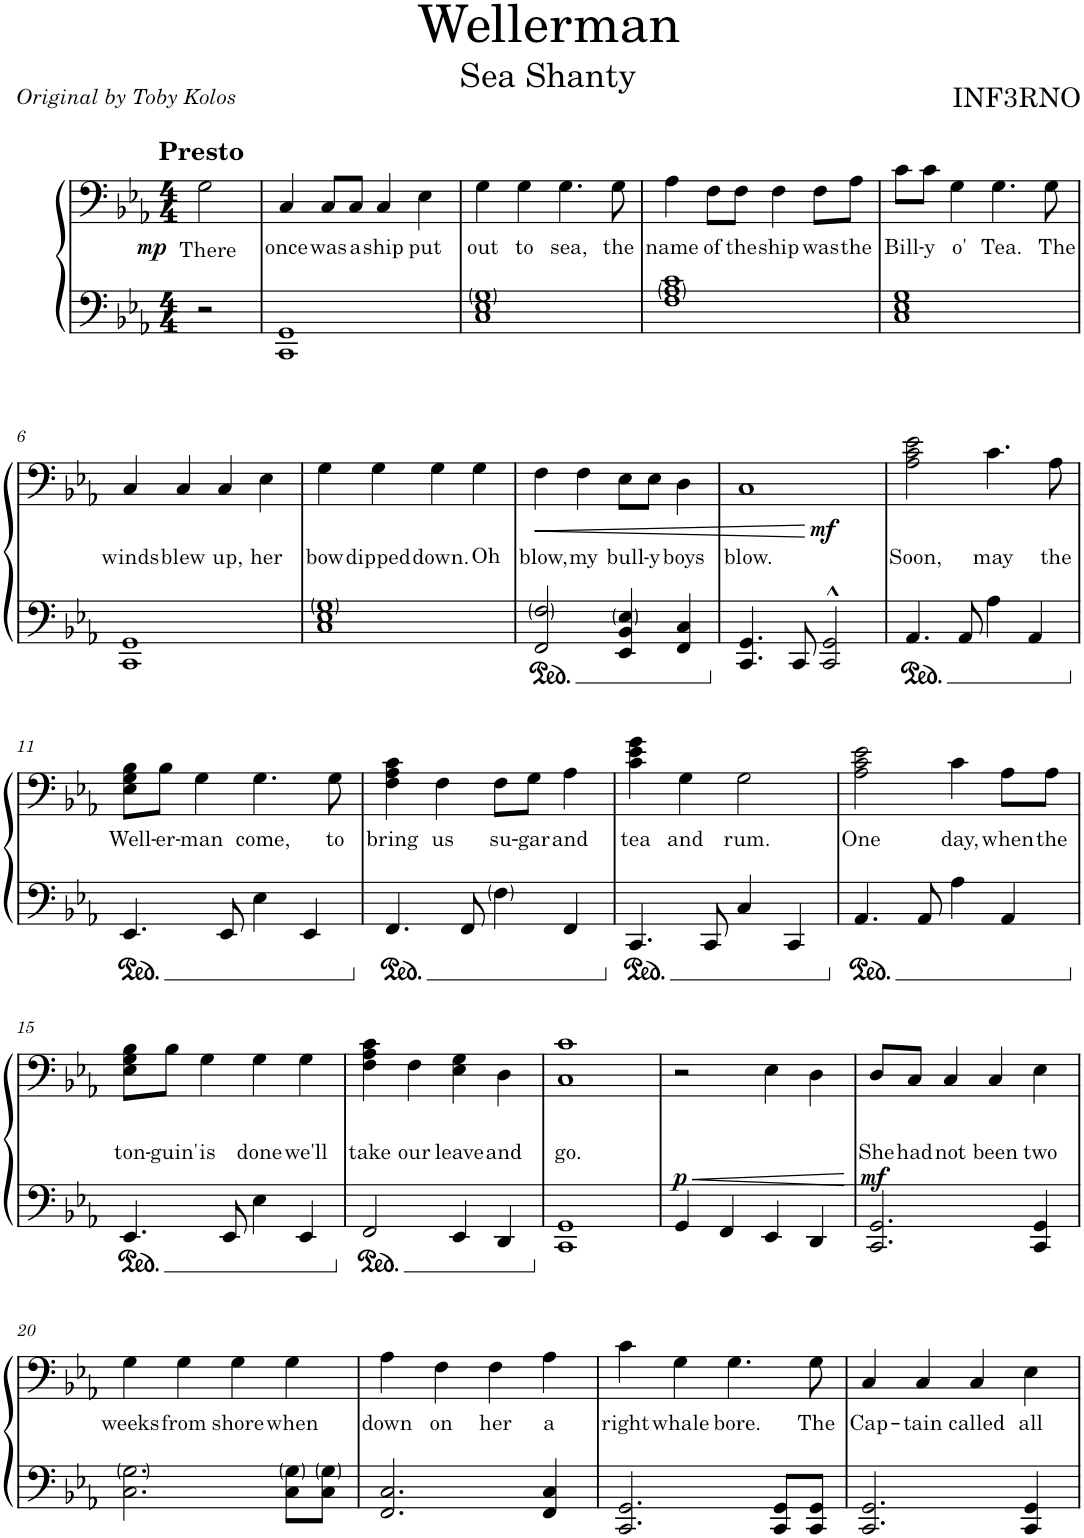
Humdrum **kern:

**kern	**kern	**text	**dynam
*part1	*part1	*part1	*part1
*staff2	*staff1	*staff1	*staff1/2
*I"Piano	*	*	*
*I'Pno.	*	*	*
*clefF4	*clefF4	*	*
*k[b-e-a-]	*k[b-e-a-]	*	*
*M4/4	*M4/4	*	*
=1	=1	=1	=1
!	!LO:TX:a:B:t=Presto	!	!
!	!	!LO:LY:b	!LO:DY:b
2r	2G\	There	mp
=2	=2	=2	=2
!	!	!LO:LY:b	!
1CC 1GG	4C/	once	.
!	!	!LO:LY:b	!
.	8C/L	was	.
!	!	!LO:LY:b	!
.	8C/J	a	.
!	!	!LO:LY:b	!
.	4C/	ship	.
!	!	!LO:LY:b	!
.	4E-\	put	.
=3	=3	=3	=3
!	!	!LO:LY:b	!
1C 1E- 1G	4G\	out	.
!	!	!LO:LY:b	!
.	4G\	to	.
!	!	!LO:LY:b	!
.	4.G\	sea,	.
!	!	!LO:LY:b	!
.	8G\	the	.
=4	=4	=4	=4
!	!	!LO:LY:b	!
1F 1A- 1c	4A-\	name	.
!	!	!LO:LY:b	!
.	8F\L	of	.
!	!	!LO:LY:b	!
.	8F\J	the	.
!	!	!LO:LY:b	!
.	4F\	ship	.
!	!	!LO:LY:b	!
.	8F\L	was	.
!	!	!LO:LY:b	!
.	8A-\J	the	.
=5	=5	=5	=5
!	!	!LO:LY:b	!
1C 1E- 1G	8c\L	Bill-	.
!	!	!LO:LY:b	!
.	8c\J	-y	.
!	!	!LO:LY:b	!
.	4G\	o'	.
!	!	!LO:LY:b	!
.	4.G\	Tea.	.
!	!	!LO:LY:b	!
.	8G\	The	.
!!LO:LB:g=z
=6	=6	=6	=6
!	!	!LO:LY:b	!
1CC 1GG	4C/	winds	.
!	!	!LO:LY:b	!
.	4C/	blew	.
!	!	!LO:LY:b	!
.	4C/	up,	.
!	!	!LO:LY:b	!
.	4E-\	her	.
=7	=7	=7	=7
!	!	!LO:LY:b	!
1C 1E- 1G	4G\	bow	.
!	!	!LO:LY:b	!
.	4G\	dipped	.
!	!	!LO:LY:b	!
.	4G\	down.	.
!	!	!LO:LY:b	!
.	4G\	Oh	.
=8	=8	=8	=8
!	!	!LO:LY:b	!LO:HP:b
2FF/ 2F/	4F\	blow,	<
!	!	!LO:LY:b	!
.	4F\	my	.
!	!	!LO:LY:b	!
4EE-/ 4BB-/ 4E-/	8E-\L	bull-	.
!	!	!LO:LY:b	!
.	8E-\J	-y	.
!	!	!LO:LY:b	!
4FF/ 4C/	4D\	boys	.
.	.	.	[
=9	=9	=9	=9
!	!	!LO:LY:b	!LO:DY:b
4.CC/ 4.GG/	1C	blow.	mf
8CC/	.	.	.
2CC/^^ 2GG/^^	.	.	.
=10	=10	=10	=10
!	!	!LO:LY:b	!
4.AA-/	2A-\ 2c\ 2e-\	Soon,	.
8AA-/	.	.	.
!	!	!LO:LY:b	!
4A-\	4.c\	may	.
4AA-/	.	.	.
!	!	!LO:LY:b	!
.	8A-\	the	.
!!LO:LB:g=z
=11	=11	=11	=11
!	!	!LO:LY:b	!
4.EE-/	8E-\ 8G\ 8B-\L	Well-	.
!	!	!LO:LY:b	!
.	8B-\J	-er-	.
!	!	!LO:LY:b	!
.	4G\	-man	.
8EE-/	.	.	.
!	!	!LO:LY:b	!
4E-\	4.G\	come,	.
4EE-/	.	.	.
!	!	!LO:LY:b	!
.	8G\	to	.
=12	=12	=12	=12
!	!	!LO:LY:b	!
4.FF/	4F\ 4A-\ 4c\	bring	.
!	!	!LO:LY:b	!
.	4F\	us	.
8FF/	.	.	.
!	!	!LO:LY:b	!
4F\	8F\L	su-	.
!	!	!LO:LY:b	!
.	8G\J	-gar	.
!	!	!LO:LY:b	!
4FF/	4A-\	and	.
=13	=13	=13	=13
!	!	!LO:LY:b	!
4.CC/	4c\ 4e-\ 4g\	tea	.
!	!	!LO:LY:b	!
.	4G\	and	.
8CC/	.	.	.
!	!	!LO:LY:b	!
4C/	2G\	rum.	.
4CC/	.	.	.
=14	=14	=14	=14
!	!	!LO:LY:b	!
4.AA-/	2A-\ 2c\ 2e-\	One	.
8AA-/	.	.	.
!	!	!LO:LY:b	!
4A-\	4c\	day,	.
!	!	!LO:LY:b	!
4AA-/	8A-\L	when	.
!	!	!LO:LY:b	!
.	8A-\J	the	.
!!LO:LB:g=z
=15	=15	=15	=15
!	!	!LO:LY:b	!
4.EE-/	8E-\ 8G\ 8B-\L	ton-	.
!	!	!LO:LY:b	!
.	8B-\J	-guin'	.
!	!	!LO:LY:b	!
.	4G\	is	.
8EE-/	.	.	.
!	!	!LO:LY:b	!
4E-\	4G\	done	.
!	!	!LO:LY:b	!
4EE-/	4G\	we'll	.
=16	=16	=16	=16
!	!	!LO:LY:b	!
2FF/	4F\ 4A-\ 4c\	take	.
!	!	!LO:LY:b	!
.	4F\	our	.
!	!	!LO:LY:b	!
4EE-/	4E-\ 4G\	leave	.
!	!	!LO:LY:b	!
4DD/	4D\	and	.
=17	=17	=17	=17
!	!	!LO:LY:b	!
1CC 1GG	1C 1c	go.	.
=18	=18	=18	=18
!	!	!	!LO:HP:b
!	!	!	!LO:DY:n=1:b
4GG/	2r	.	< p
4FF/	.	.	.
4EE-/	4E-\	.	.
4DD/	4D\	.	.
.	.	.	[
=19	=19	=19	=19
!	!	!LO:LY:b	!LO:DY:b
2.CC/ 2.GG/	8D/L	She	mf
!	!	!LO:LY:b	!
.	8C/J	had	.
!	!	!LO:LY:b	!
.	4C/	not	.
!	!	!LO:LY:b	!
.	4C/	been	.
!	!	!LO:LY:b	!
4CC/ 4GG/	4E-\	two	.
!!LO:LB:g=z
=20	=20	=20	=20
!	!	!LO:LY:b	!
2.C\ 2.G\	4G\	weeks	.
!	!	!LO:LY:b	!
.	4G\	from	.
!	!	!LO:LY:b	!
.	4G\	shore	.
!	!	!LO:LY:b	!
8C\ 8G\L	4G\	when	.
8C\ 8G\J	.	.	.
=21	=21	=21	=21
!	!	!LO:LY:b	!
2.FF/ 2.C/	4A-\	down	.
!	!	!LO:LY:b	!
.	4F\	on	.
!	!	!LO:LY:b	!
.	4F\	her	.
!	!	!LO:LY:b	!
4FF/ 4C/	4A-\	a	.
=22	=22	=22	=22
!	!	!LO:LY:b	!
2.CC/ 2.GG/	4c\	right	.
!	!	!LO:LY:b	!
.	4G\	whale	.
!	!	!LO:LY:b	!
.	4.G\	bore.	.
8CC/ 8GG/L	.	.	.
!	!	!LO:LY:b	!
8CC/ 8GG/J	8G\	The	.
=23	=23	=23	=23
!	!	!LO:LY:b	!
2.CC/ 2.GG/	4C/	Cap-	.
!	!	!LO:LY:b	!
.	4C/	-tain	.
!	!	!LO:LY:b	!
.	4C/	called	.
!	!	!LO:LY:b	!
4CC/ 4GG/	4E-\	all	.
=	=	=	=
*-	*-	*-	*-
